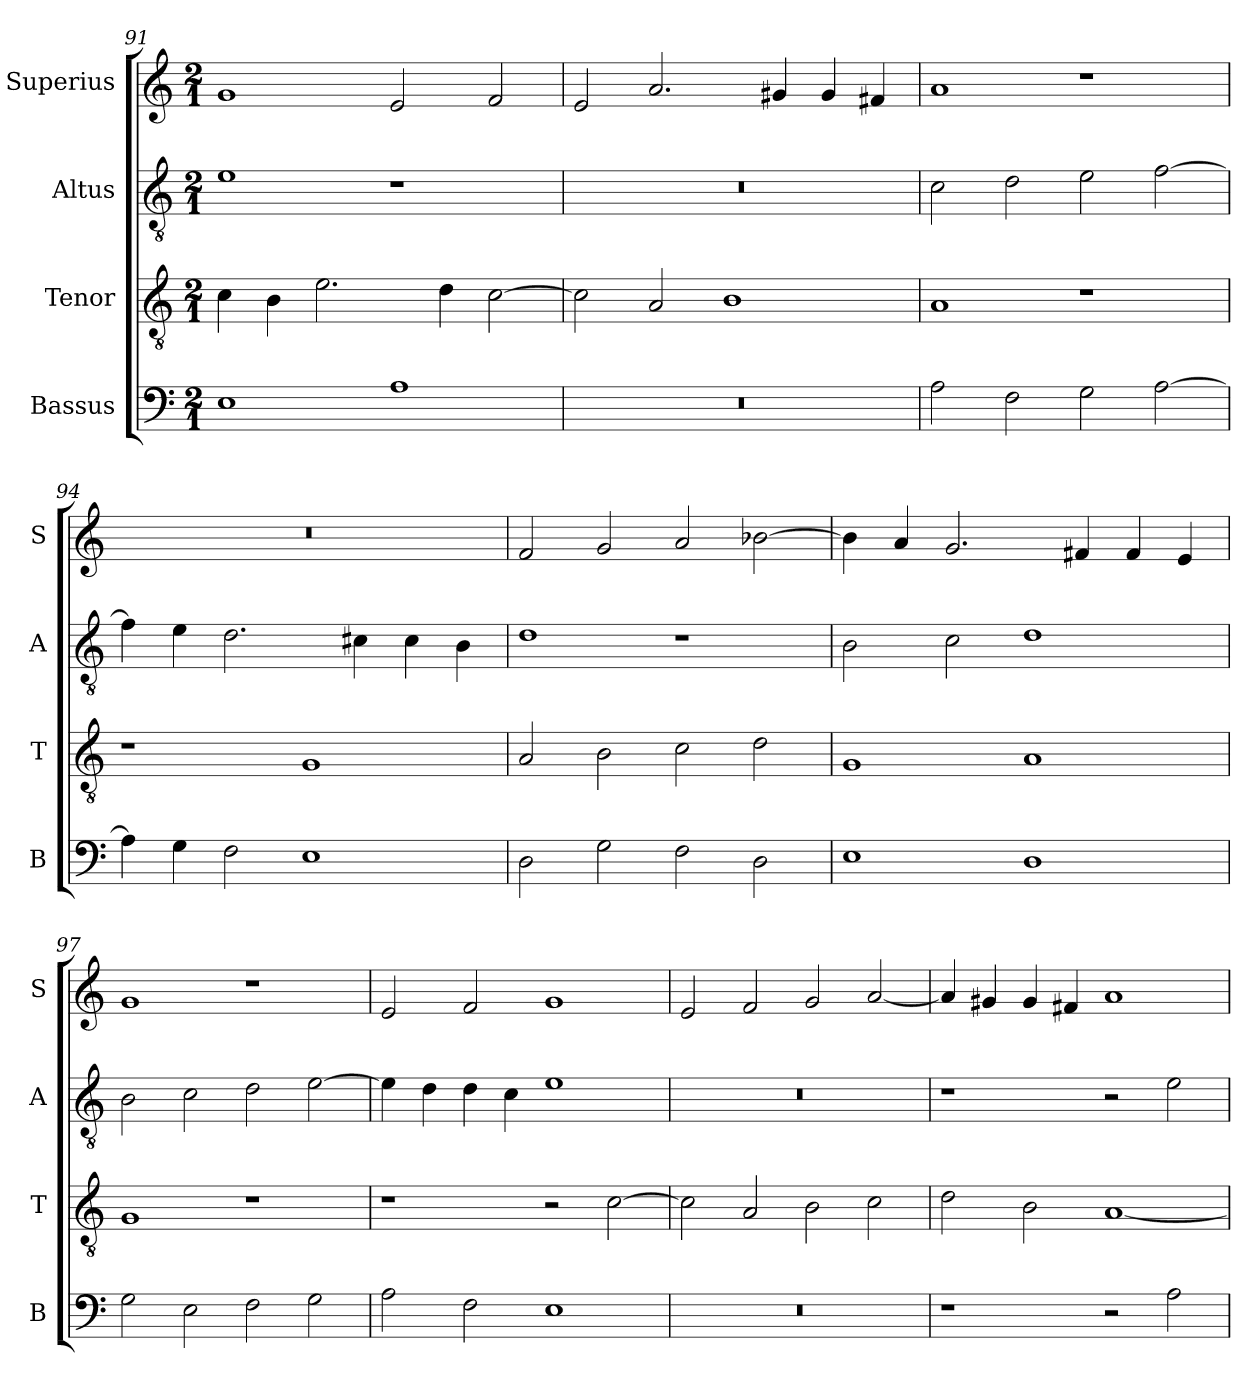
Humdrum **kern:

**kern	**kern	**kern	**kern
*part4	*part3	*part2	*part1
*staff4	*staff3	*staff2	*staff1
*I"Bassus	*I"Tenor	*I"Altus	*I"Superius
*I'B	*I'T	*I'A	*I'S
*clefF4	*clefGv2	*clefGv2	*clefG2
*k[]	*k[]	*k[]	*k[]
*M2/1	*M2/1	*M2/1	*M2/1
=91	=91	=91	=91
1E	4c\	1e	1g
.	4B\	.	.
.	2.e\	.	.
1A	.	1r	2e/
.	4d\	.	.
.	[2c\	.	2f/
=92	=92	=92	=92
0r	2c\]	0r	2e/
.	2A/	.	2.a/
.	1B	.	.
.	.	.	4g#X/
.	.	.	4g#/
.	.	.	4f#X/
=93	=93	=93	=93
2A\	1A	2c\	1a
2F\	.	2d\	.
2G\	1r	2e\	1r
[2A\	.	[2f\	.
=94	=94	=94	=94
4A\]	1r	4f\]	0r
4G\	.	4e\	.
2F\	.	2.d\	.
1E	1G	.	.
.	.	4c#X\	.
.	.	4c#\	.
.	.	4B\	.
=95	=95	=95	=95
2D\	2A/	1d	2f/
2G\	2B\	.	2g/
2F\	2c\	1r	2a/
2D\	2d\	.	[2b-X\
=96	=96	=96	=96
1E	1G	2B\	4b-\]
.	.	.	4a/
.	.	2c\	2.g/
1D	1A	1d	.
.	.	.	4f#X/
.	.	.	4f#/
.	.	.	4e/
=97	=97	=97	=97
2G\	1G	2B\	1g
2E\	.	2c\	.
2F\	1r	2d\	1r
2G\	.	[2e\	.
=98	=98	=98	=98
2A\	1r	4e\]	2e/
.	.	4d\	.
2F\	.	4d\	2f/
.	.	4c\	.
1E	2r	1e	1g
.	[2c\	.	.
=99	=99	=99	=99
0r	2c\]	0r	2e/
.	2A/	.	2f/
.	2B\	.	2g/
.	2c\	.	[2a/
=100	=100	=100	=100
1r	2d\	1r	4a/]
.	.	.	4g#X/
.	2B\	.	4g#/
.	.	.	4f#X/
2r	[1A	2r	1a
2A\	.	2e\	.
=	=	=	=
*-	*-	*-	*-
